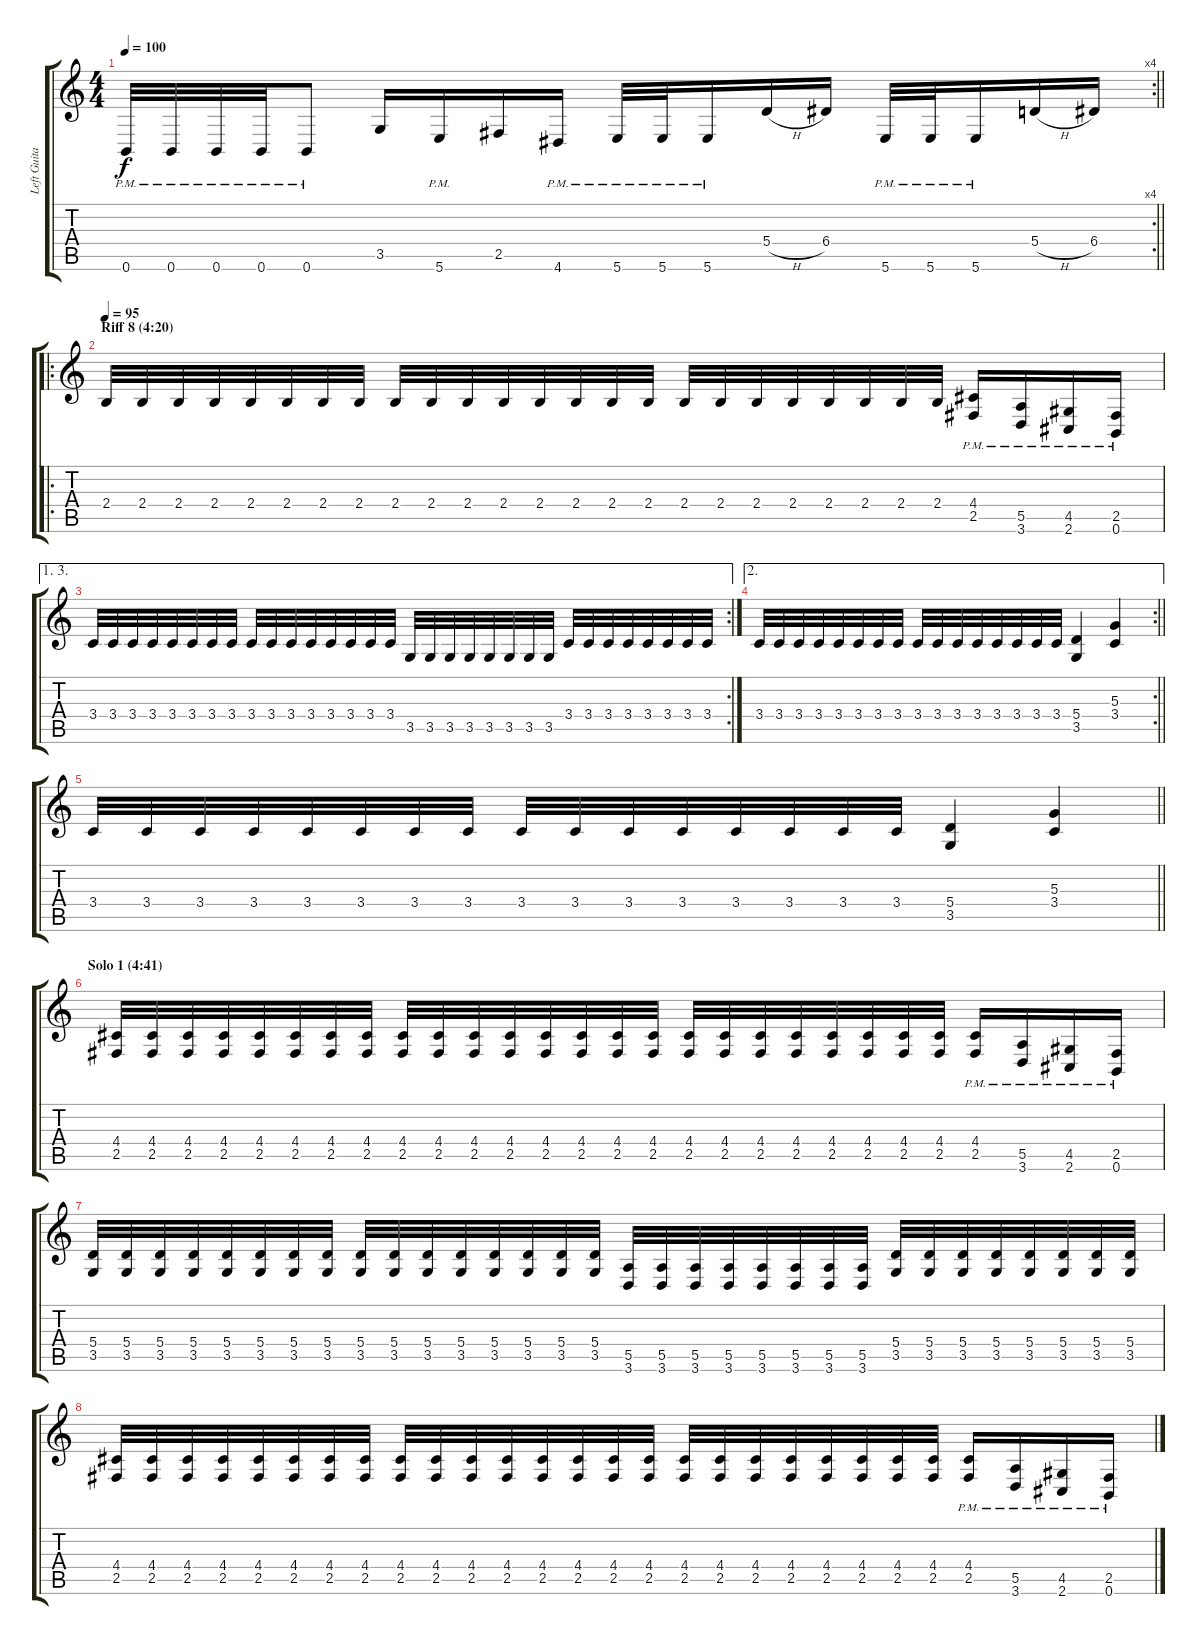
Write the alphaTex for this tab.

\track ("Left Guitar" "Left Guita") {instrument distortionguitar}
\staff {score tabs}
\tuning (B3 Gb3 D3 A2 E2 B1) {hide}
\rc 4
\ts (4 4)
\tempo 100
\clef g2
\barLineRight lightlight
\ks c
0.6{pm}.32{dy f} 0.6{pm}.32 0.6{pm}.32 0.6{pm}.32 0.6{pm}.8 3.5.16 5.6{pm}.16 2.5.16 4.6{pm}.16 5.6{pm}.32 5.6{pm}.32 5.6{pm}.16 5.4{h}.16 6.4.16 5.6{pm}.32 5.6{pm}.32 5.6{pm}.16 5.4{h}.16 6.4.16 |
\ro
\section ("" "Riff 8 (4:20)")
\tempo 95
2.4.32 2.4.32 2.4.32 2.4.32 2.4.32 2.4.32 2.4.32 2.4.32 2.4.32 2.4.32 2.4.32 2.4.32 2.4.32 2.4.32 2.4.32 2.4.32 2.4.32 2.4.32 2.4.32 2.4.32 2.4.32 2.4.32 2.4.32 2.4.32 (4.4{pm} 2.5{pm}).16 (5.5{pm} 3.6{pm}).16 (4.5{pm} 2.6{pm}).16 (2.5{pm} 0.6{pm}).16 |
\ae (1 3)
\rc 2
3.4.32 3.4.32 3.4.32 3.4.32 3.4.32 3.4.32 3.4.32 3.4.32 3.4.32 3.4.32 3.4.32 3.4.32 3.4.32 3.4.32 3.4.32 3.4.32 3.5.32 3.5.32 3.5.32 3.5.32 3.5.32 3.5.32 3.5.32 3.5.32 3.4.32 3.4.32 3.4.32 3.4.32 3.4.32 3.4.32 3.4.32 3.4.32 |
\ae 2
\rc 2
\barLineRight lightlight
3.4.32 3.4.32 3.4.32 3.4.32 3.4.32 3.4.32 3.4.32 3.4.32 3.4.32 3.4.32 3.4.32 3.4.32 3.4.32 3.4.32 3.4.32 3.4.32 (5.4 3.5).4 (5.3 3.4).4 |
\barLineRight lightlight
3.4.32 3.4.32 3.4.32 3.4.32 3.4.32 3.4.32 3.4.32 3.4.32 3.4.32 3.4.32 3.4.32 3.4.32 3.4.32 3.4.32 3.4.32 3.4.32 (5.4 3.5).4 (5.3 3.4).4 |
\section ("" "Solo 1 (4:41)")
(4.4 2.5).32 (4.4 2.5).32 (4.4 2.5).32 (4.4 2.5).32 (4.4 2.5).32 (4.4 2.5).32 (4.4 2.5).32 (4.4 2.5).32 (4.4 2.5).32 (4.4 2.5).32 (4.4 2.5).32 (4.4 2.5).32 (4.4 2.5).32 (4.4 2.5).32 (4.4 2.5).32 (4.4 2.5).32 (4.4 2.5).32 (4.4 2.5).32 (4.4 2.5).32 (4.4 2.5).32 (4.4 2.5).32 (4.4 2.5).32 (4.4 2.5).32 (4.4 2.5).32 (4.4{pm} 2.5{pm}).16 (5.5{pm} 3.6).16 (4.5{pm} 2.6{pm}).16 (2.5{pm} 0.6{pm}).16 |
(5.4 3.5).32 (5.4 3.5).32 (5.4 3.5).32 (5.4 3.5).32 (5.4 3.5).32 (5.4 3.5).32 (5.4 3.5).32 (5.4 3.5).32 (5.4 3.5).32 (5.4 3.5).32 (5.4 3.5).32 (5.4 3.5).32 (5.4 3.5).32 (5.4 3.5).32 (5.4 3.5).32 (5.4 3.5).32 (5.5 3.6).32 (5.5 3.6).32 (5.5 3.6).32 (5.5 3.6).32 (5.5 3.6).32 (5.5 3.6).32 (5.5 3.6).32 (5.5 3.6).32 (5.4 3.5).32 (5.4 3.5).32 (5.4 3.5).32 (5.4 3.5).32 (5.4 3.5).32 (5.4 3.5).32 (5.4 3.5).32 (5.4 3.5).32 |
(4.4 2.5).32 (4.4 2.5).32 (4.4 2.5).32 (4.4 2.5).32 (4.4 2.5).32 (4.4 2.5).32 (4.4 2.5).32 (4.4 2.5).32 (4.4 2.5).32 (4.4 2.5).32 (4.4 2.5).32 (4.4 2.5).32 (4.4 2.5).32 (4.4 2.5).32 (4.4 2.5).32 (4.4 2.5).32 (4.4 2.5).32 (4.4 2.5).32 (4.4 2.5).32 (4.4 2.5).32 (4.4 2.5).32 (4.4 2.5).32 (4.4 2.5).32 (4.4 2.5).32 (4.4{pm} 2.5{pm}).16 (5.5{pm} 3.6).16 (4.5{pm} 2.6{pm}).16 (2.5{pm} 0.6{pm}).16
